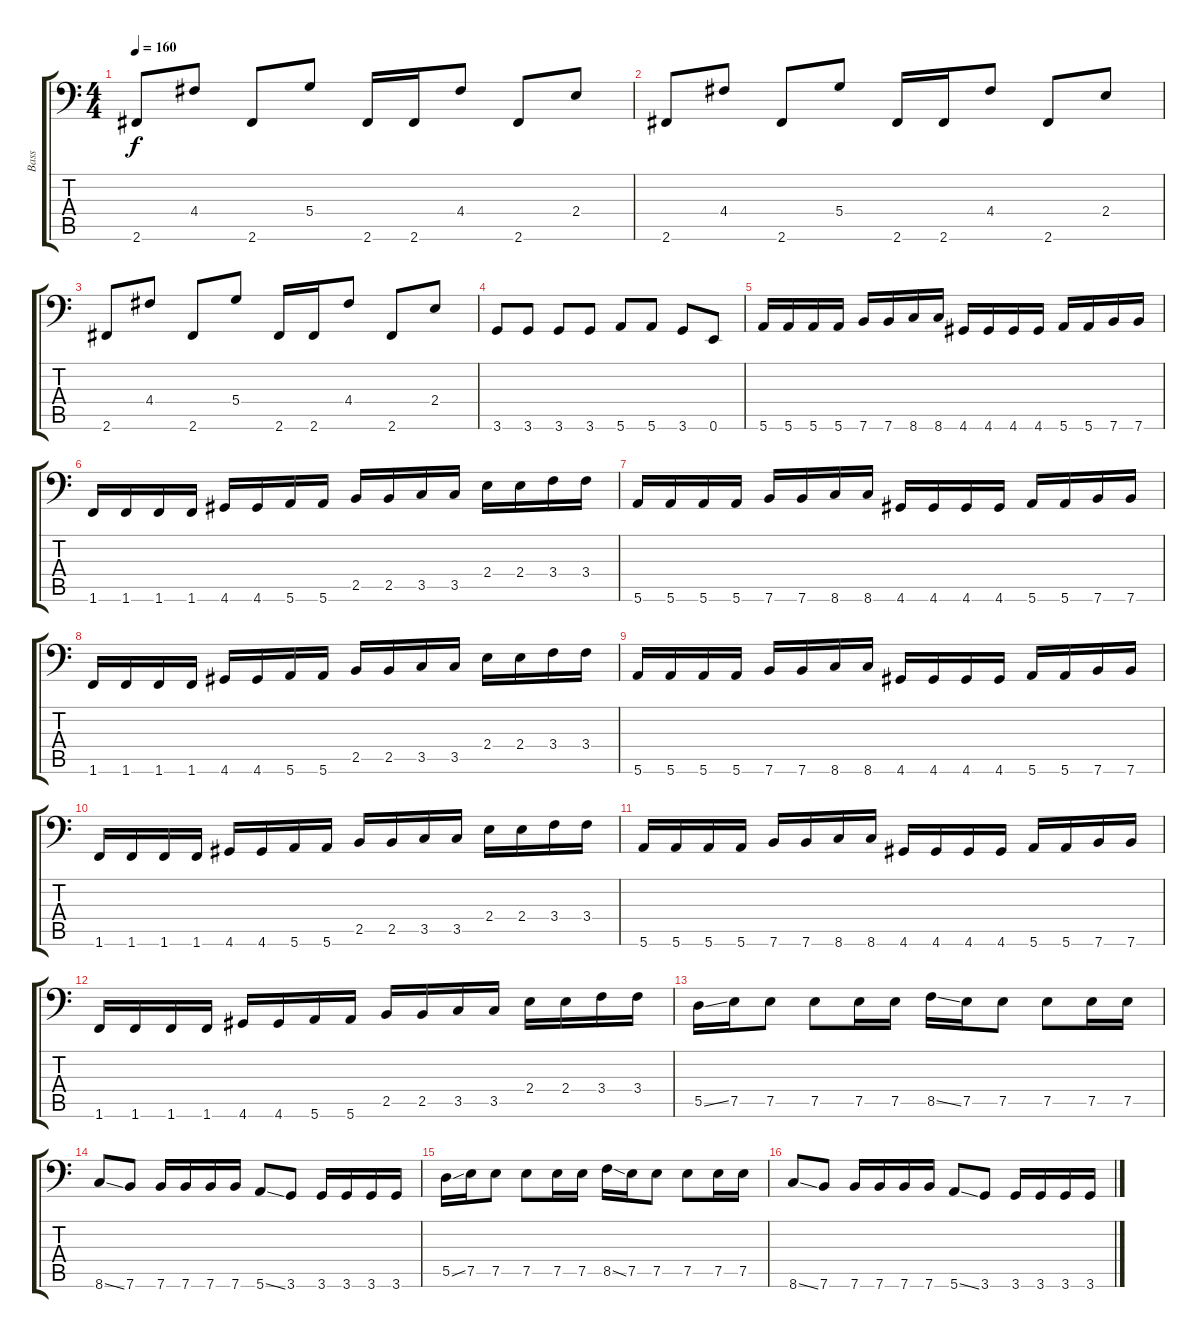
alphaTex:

\track ("Bass" "Bass") {instrument electricbasspick}
\staff {score tabs}
\tuning (E4 B3 G2 D2 A1 E1) {hide}
\ts (4 4)
\tempo 160
\clef f4
\ks c
2.6.8{dy f} 4.4.8 2.6.8 5.4.8 2.6.16 2.6.16 4.4.8 2.6.8 2.4.8 |
2.6.8 4.4.8 2.6.8 5.4.8 2.6.16 2.6.16 4.4.8 2.6.8 2.4.8 |
2.6.8 4.4.8 2.6.8 5.4.8 2.6.16 2.6.16 4.4.8 2.6.8 2.4.8 |
3.6.8 3.6.8 3.6.8 3.6.8 5.6.8 5.6.8 3.6.8 0.6.8 |
5.6.16 5.6.16 5.6.16 5.6.16 7.6.16 7.6.16 8.6.16 8.6.16 4.6.16 4.6.16 4.6.16 4.6.16 5.6.16 5.6.16 7.6.16 7.6.16 |
1.6.16 1.6.16 1.6.16 1.6.16 4.6.16 4.6.16 5.6.16 5.6.16 2.5.16 2.5.16 3.5.16 3.5.16 2.4.16 2.4.16 3.4.16 3.4.16 |
5.6.16 5.6.16 5.6.16 5.6.16 7.6.16 7.6.16 8.6.16 8.6.16 4.6.16 4.6.16 4.6.16 4.6.16 5.6.16 5.6.16 7.6.16 7.6.16 |
1.6.16 1.6.16 1.6.16 1.6.16 4.6.16 4.6.16 5.6.16 5.6.16 2.5.16 2.5.16 3.5.16 3.5.16 2.4.16 2.4.16 3.4.16 3.4.16 |
5.6.16 5.6.16 5.6.16 5.6.16 7.6.16 7.6.16 8.6.16 8.6.16 4.6.16 4.6.16 4.6.16 4.6.16 5.6.16 5.6.16 7.6.16 7.6.16 |
1.6.16 1.6.16 1.6.16 1.6.16 4.6.16 4.6.16 5.6.16 5.6.16 2.5.16 2.5.16 3.5.16 3.5.16 2.4.16 2.4.16 3.4.16 3.4.16 |
5.6.16 5.6.16 5.6.16 5.6.16 7.6.16 7.6.16 8.6.16 8.6.16 4.6.16 4.6.16 4.6.16 4.6.16 5.6.16 5.6.16 7.6.16 7.6.16 |
1.6.16 1.6.16 1.6.16 1.6.16 4.6.16 4.6.16 5.6.16 5.6.16 2.5.16 2.5.16 3.5.16 3.5.16 2.4.16 2.4.16 3.4.16 3.4.16 |
5.5{ss}.16 7.5.16 7.5.8 7.5.8 7.5.16 7.5.16 8.5{ss}.16 7.5.16 7.5.8 7.5.8 7.5.16 7.5.16 |
8.6{ss}.8 7.6.8 7.6.16 7.6.16 7.6.16 7.6.16 5.6{ss}.8 3.6.8 3.6.16 3.6.16 3.6.16 3.6.16 |
5.5{ss}.16 7.5.16 7.5.8 7.5.8 7.5.16 7.5.16 8.5{ss}.16 7.5.16 7.5.8 7.5.8 7.5.16 7.5.16 |
8.6{ss}.8 7.6.8 7.6.16 7.6.16 7.6.16 7.6.16 5.6{ss}.8 3.6.8 3.6.16 3.6.16 3.6.16 3.6.16
